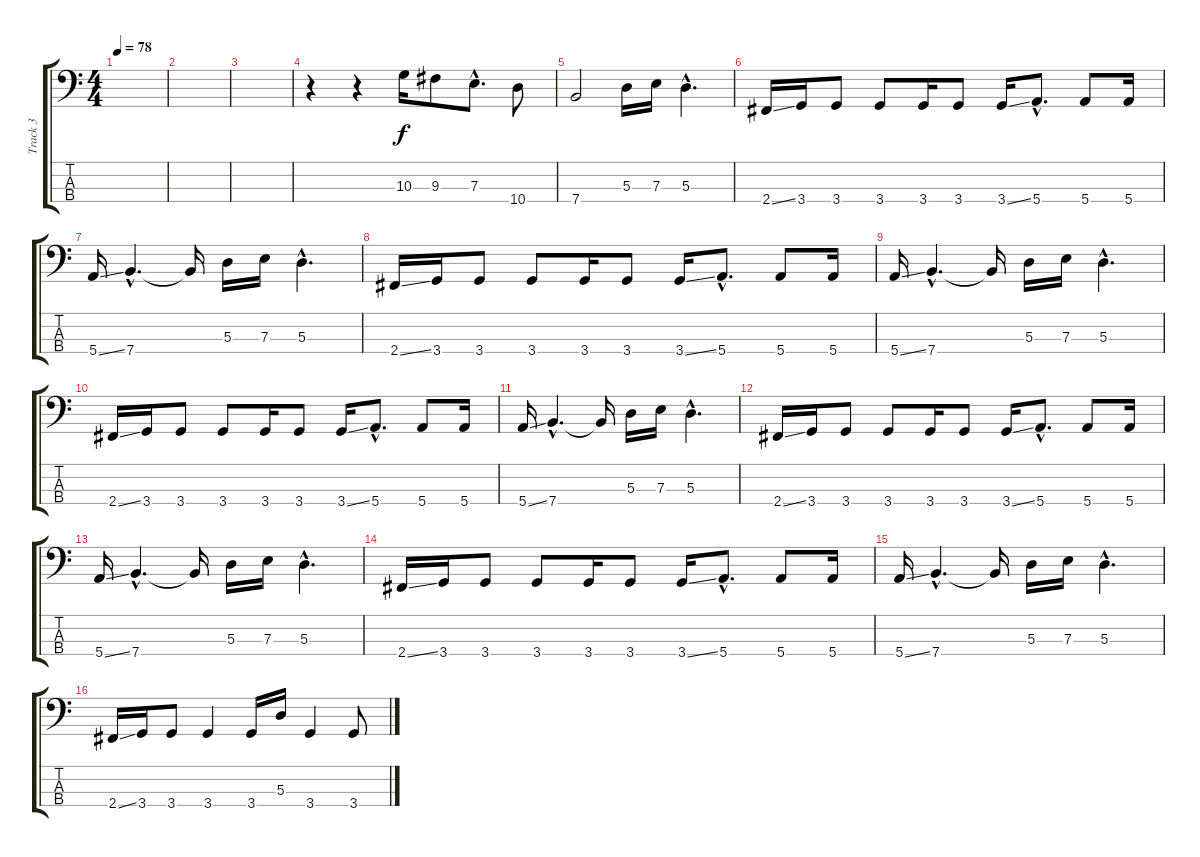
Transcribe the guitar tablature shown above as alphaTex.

\track ("Track 3" "Track 3") {instrument electricbasspick}
\staff {score tabs}
\tuning (G2 D2 A1 E1) {hide}
\ts (4 4)
\tempo 78
\clef f4
\ks c
|
|
|
r.4 r.4 10.3.16 9.3.8 7.3{hac}.8{d} 10.4.8 |
7.4.2 5.3.16 7.3.16 5.3{hac}.4{d} |
2.4{ss}.16 3.4.16 3.4.8 3.4.8 3.4.16 3.4.8 3.4{ss}.16 5.4{hac}.8{d} 5.4.8 5.4.16 |
5.4{ss}.16 7.4{hac}.4{d} 7.4{t}.16 5.3.16 7.3.16 5.3{hac}.4{d} |
2.4{ss}.16 3.4.16 3.4.8 3.4.8 3.4.16 3.4.8 3.4{ss}.16 5.4{hac}.8{d} 5.4.8 5.4.16 |
5.4{ss}.16 7.4{hac}.4{d} 7.4{t}.16 5.3.16 7.3.16 5.3{hac}.4{d} |
2.4{ss}.16 3.4.16 3.4.8 3.4.8 3.4.16 3.4.8 3.4{ss}.16 5.4{hac}.8{d} 5.4.8 5.4.16 |
5.4{ss}.16 7.4{hac}.4{d} 7.4{t}.16 5.3.16 7.3.16 5.3{hac}.4{d} |
2.4{ss}.16 3.4.16 3.4.8 3.4.8 3.4.16 3.4.8 3.4{ss}.16 5.4{hac}.8{d} 5.4.8 5.4.16 |
5.4{ss}.16 7.4{hac}.4{d} 7.4{t}.16 5.3.16 7.3.16 5.3{hac}.4{d} |
2.4{ss}.16 3.4.16 3.4.8 3.4.8 3.4.16 3.4.8 3.4{ss}.16 5.4{hac}.8{d} 5.4.8 5.4.16 |
5.4{ss}.16 7.4{hac}.4{d} 7.4{t}.16 5.3.16 7.3.16 5.3{hac}.4{d} |
2.4{ss}.16 3.4.16 3.4.8 3.4.4 3.4.16 5.3.16 3.4.4 3.4.8
